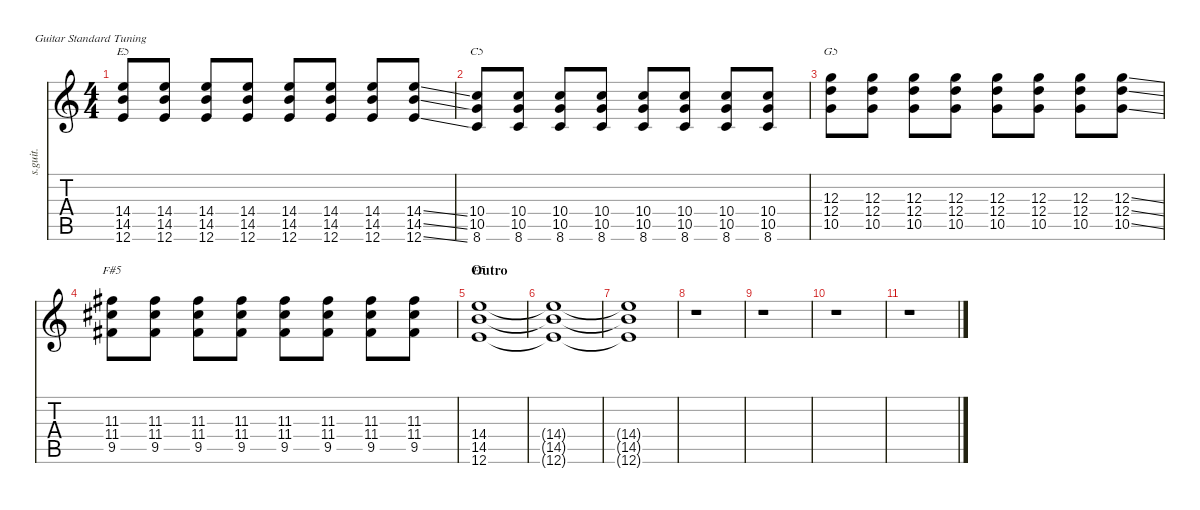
\defaultSystemsLayout 4
\hideDynamics
\bracketExtendMode nobrackets
\track ("Noel Hogan (Heavy Guitar)" "s.guit.") {instrument distortionguitar}
\staff {score tabs}
\tuning (E4 B3 G3 D3 A2 E2)
\chord ("F#5" 3 1 2 2 0 x) {showdiagram false}
\chord ("E5" 3 1 2 2 0 x) {showdiagram false}
\chord ("C5" 3 1 2 2 0 x) {showdiagram false}
\chord ("G5" 3 1 2 2 0 x) {showdiagram false}
\ts (4 4)
\tempo (82 hide)
\clef g2
\ks c
(14.4 14.5 12.6).8{ch "E5" lyrics (0 "") lyrics (1 "") lyrics (2 "") lyrics (3 "") lyrics (4 "") dy f} (14.4 14.5 12.6).8{lyrics (0 "") lyrics (1 "") lyrics (2 "") lyrics (3 "") lyrics (4 "")} (14.4 14.5 12.6).8{lyrics (0 "") lyrics (1 "") lyrics (2 "") lyrics (3 "") lyrics (4 "")} (14.4 14.5 12.6).8{lyrics (0 "") lyrics (1 "") lyrics (2 "") lyrics (3 "") lyrics (4 "")} (14.4 14.5 12.6).8{lyrics (0 "") lyrics (1 "") lyrics (2 "") lyrics (3 "") lyrics (4 "")} (14.4 14.5 12.6).8{lyrics (0 "") lyrics (1 "") lyrics (2 "") lyrics (3 "") lyrics (4 "")} (14.4 14.5 12.6).8{lyrics (0 "") lyrics (1 "") lyrics (2 "") lyrics (3 "") lyrics (4 "")} (14.4{ss} 14.5{ss} 12.6{ss}).8{lyrics (0 "") lyrics (1 "") lyrics (2 "") lyrics (3 "") lyrics (4 "")} |
(10.4 10.5 8.6).8{ch "C5" lyrics (0 "") lyrics (1 "") lyrics (2 "") lyrics (3 "") lyrics (4 "")} (10.4 10.5 8.6).8{lyrics (0 "") lyrics (1 "") lyrics (2 "") lyrics (3 "") lyrics (4 "")} (10.4 10.5 8.6).8{lyrics (0 "") lyrics (1 "") lyrics (2 "") lyrics (3 "") lyrics (4 "")} (10.4 10.5 8.6).8{lyrics (0 "") lyrics (1 "") lyrics (2 "") lyrics (3 "") lyrics (4 "")} (10.4 10.5 8.6).8{lyrics (0 "") lyrics (1 "") lyrics (2 "") lyrics (3 "") lyrics (4 "")} (10.4 10.5 8.6).8{lyrics (0 "") lyrics (1 "") lyrics (2 "") lyrics (3 "") lyrics (4 "")} (10.4 10.5 8.6).8{lyrics (0 "") lyrics (1 "") lyrics (2 "") lyrics (3 "") lyrics (4 "")} (10.4 10.5 8.6).8{lyrics (0 "") lyrics (1 "") lyrics (2 "") lyrics (3 "") lyrics (4 "")} |
(12.3 12.4 10.5).8{ch "G5" lyrics (0 "") lyrics (1 "") lyrics (2 "") lyrics (3 "") lyrics (4 "")} (12.3 12.4 10.5).8{lyrics (0 "") lyrics (1 "") lyrics (2 "") lyrics (3 "") lyrics (4 "")} (12.3 12.4 10.5).8{lyrics (0 "") lyrics (1 "") lyrics (2 "") lyrics (3 "") lyrics (4 "")} (12.3 12.4 10.5).8{lyrics (0 "") lyrics (1 "") lyrics (2 "") lyrics (3 "") lyrics (4 "")} (12.3 12.4 10.5).8{lyrics (0 "") lyrics (1 "") lyrics (2 "") lyrics (3 "") lyrics (4 "")} (12.3 12.4 10.5).8{lyrics (0 "") lyrics (1 "") lyrics (2 "") lyrics (3 "") lyrics (4 "")} (12.3 12.4 10.5).8{lyrics (0 "") lyrics (1 "") lyrics (2 "") lyrics (3 "") lyrics (4 "")} (12.3{ss} 12.4{ss} 10.5{ss}).8{lyrics (0 "") lyrics (1 "") lyrics (2 "") lyrics (3 "") lyrics (4 "")} |
(11.3{acc #} 11.4{acc #} 9.5{acc #}).8{ch "F#5" lyrics (0 "") lyrics (1 "") lyrics (2 "") lyrics (3 "") lyrics (4 "")} (11.3{acc #} 11.4{acc #} 9.5{acc #}).8{lyrics (0 "") lyrics (1 "") lyrics (2 "") lyrics (3 "") lyrics (4 "")} (11.3{acc #} 11.4{acc #} 9.5{acc #}).8{lyrics (0 "") lyrics (1 "") lyrics (2 "") lyrics (3 "") lyrics (4 "")} (11.3{acc #} 11.4{acc #} 9.5{acc #}).8{lyrics (0 "") lyrics (1 "") lyrics (2 "") lyrics (3 "") lyrics (4 "")} (11.3{acc #} 11.4{acc #} 9.5{acc #}).8{lyrics (0 "") lyrics (1 "") lyrics (2 "") lyrics (3 "") lyrics (4 "")} (11.3{acc #} 11.4{acc #} 9.5{acc #}).8{lyrics (0 "") lyrics (1 "") lyrics (2 "") lyrics (3 "") lyrics (4 "")} (11.3{acc #} 11.4{acc #} 9.5{acc #}).8{lyrics (0 "") lyrics (1 "") lyrics (2 "") lyrics (3 "") lyrics (4 "")} (11.3{acc #} 11.4{acc #} 9.5{acc #}).8{lyrics (0 "") lyrics (1 "") lyrics (2 "") lyrics (3 "") lyrics (4 "")} |
\section ("" "Outro")
(14.4 14.5 12.6).1{ch "E5" lyrics (0 "") lyrics (1 "") lyrics (2 "") lyrics (3 "") lyrics (4 "")} |
(14.4{t} 14.5{t} 12.6{t}).1{lyrics (0 "") lyrics (1 "") lyrics (2 "") lyrics (3 "") lyrics (4 "")} |
(14.4{t} 14.5{t} 12.6{t}).1{lyrics (0 "") lyrics (1 "") lyrics (2 "") lyrics (3 "") lyrics (4 "")} |
r.1 |
r.1 |
r.1 |
r.1
